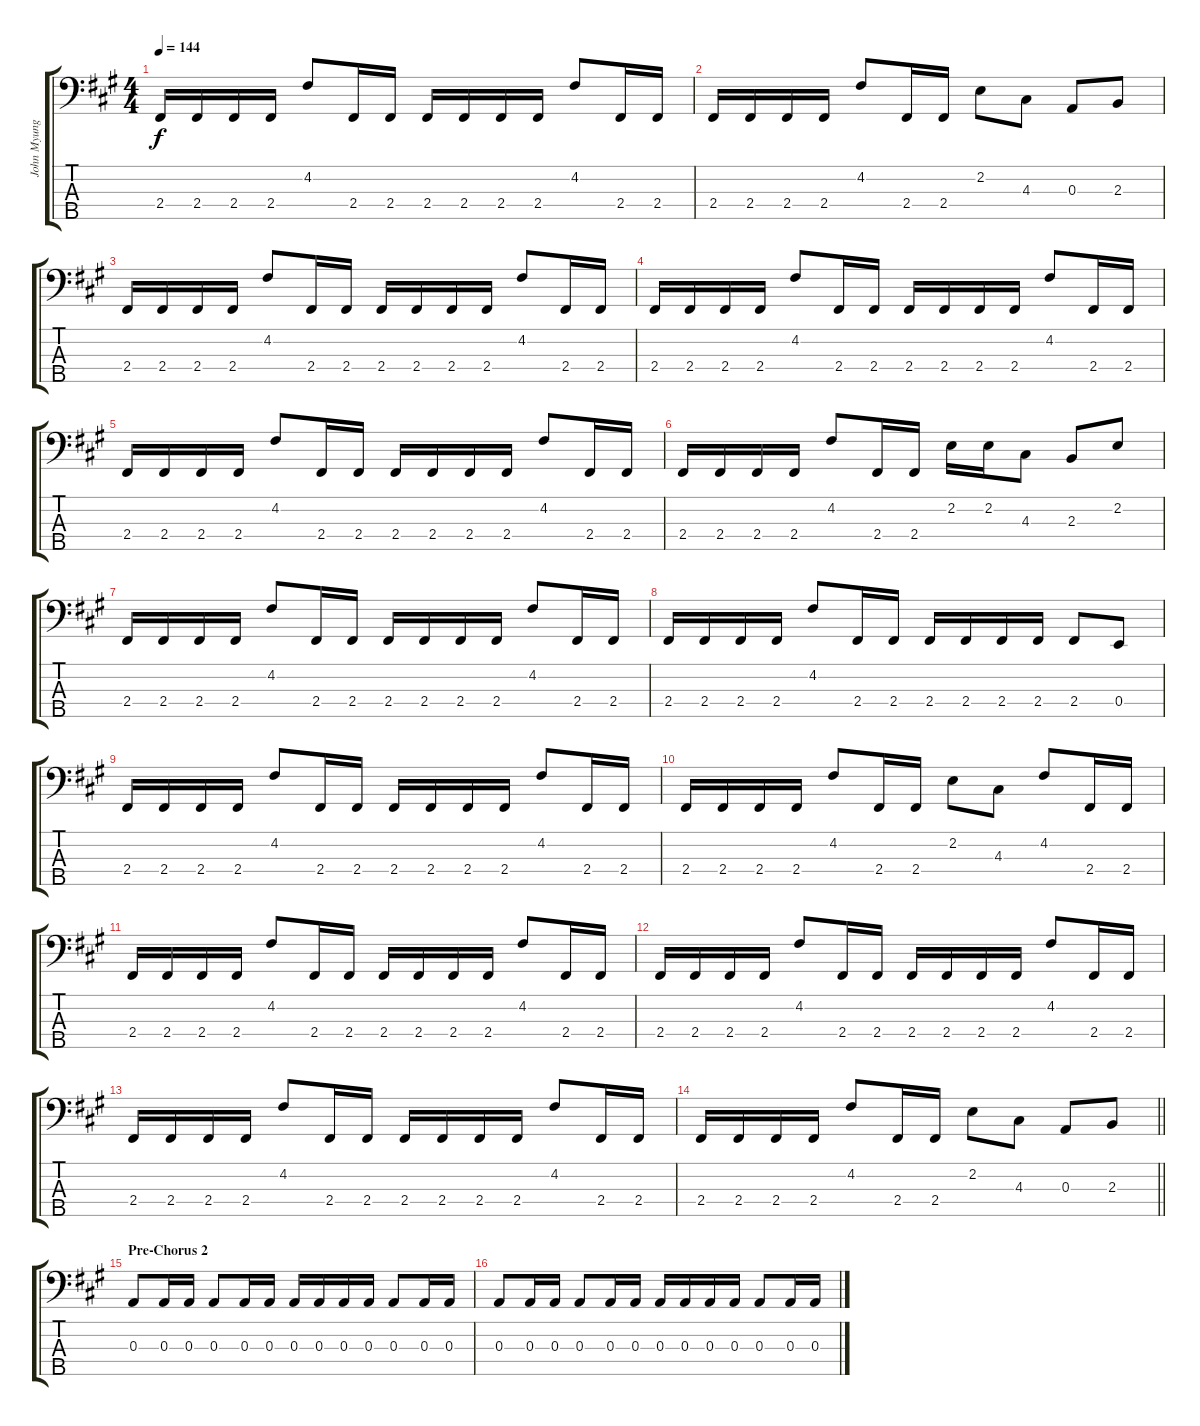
\track ("John Myung Bass" "John Myung") {instrument electricbassfinger}
\staff {score tabs}
\tuning (G2 D2 A1 E1 B0) {hide}
\ts (4 4)
\tempo 144
\clef f4
\ks f#minor
2.4.16{dy f} 2.4.16 2.4.16 2.4.16 4.2.8 2.4.16 2.4.16 2.4.16 2.4.16 2.4.16 2.4.16 4.2.8 2.4.16 2.4.16 |
2.4.16 2.4.16 2.4.16 2.4.16 4.2.8 2.4.16 2.4.16 2.2.8 4.3.8 0.3.8 2.3.8 |
2.4.16 2.4.16 2.4.16 2.4.16 4.2.8 2.4.16 2.4.16 2.4.16 2.4.16 2.4.16 2.4.16 4.2.8 2.4.16 2.4.16 |
2.4.16 2.4.16 2.4.16 2.4.16 4.2.8 2.4.16 2.4.16 2.4.16 2.4.16 2.4.16 2.4.16 4.2.8 2.4.16 2.4.16 |
2.4.16 2.4.16 2.4.16 2.4.16 4.2.8 2.4.16 2.4.16 2.4.16 2.4.16 2.4.16 2.4.16 4.2.8 2.4.16 2.4.16 |
2.4.16 2.4.16 2.4.16 2.4.16 4.2.8 2.4.16 2.4.16 2.2.16 2.2.16 4.3.8 2.3.8 2.2.8 |
2.4.16 2.4.16 2.4.16 2.4.16 4.2.8 2.4.16 2.4.16 2.4.16 2.4.16 2.4.16 2.4.16 4.2.8 2.4.16 2.4.16 |
2.4.16 2.4.16 2.4.16 2.4.16 4.2.8 2.4.16 2.4.16 2.4.16 2.4.16 2.4.16 2.4.16 2.4.8 0.4.8 |
2.4.16 2.4.16 2.4.16 2.4.16 4.2.8 2.4.16 2.4.16 2.4.16 2.4.16 2.4.16 2.4.16 4.2.8 2.4.16 2.4.16 |
2.4.16 2.4.16 2.4.16 2.4.16 4.2.8 2.4.16 2.4.16 2.2.8 4.3.8 4.2.8 2.4.16 2.4.16 |
2.4.16 2.4.16 2.4.16 2.4.16 4.2.8 2.4.16 2.4.16 2.4.16 2.4.16 2.4.16 2.4.16 4.2.8 2.4.16 2.4.16 |
2.4.16 2.4.16 2.4.16 2.4.16 4.2.8 2.4.16 2.4.16 2.4.16 2.4.16 2.4.16 2.4.16 4.2.8 2.4.16 2.4.16 |
2.4.16 2.4.16 2.4.16 2.4.16 4.2.8 2.4.16 2.4.16 2.4.16 2.4.16 2.4.16 2.4.16 4.2.8 2.4.16 2.4.16 |
\barLineRight lightlight
2.4.16 2.4.16 2.4.16 2.4.16 4.2.8 2.4.16 2.4.16 2.2.8 4.3.8 0.3.8 2.3.8 |
\section ("" "Pre-Chorus 2")
0.3.8 0.3.16 0.3.16 0.3.8 0.3.16 0.3.16 0.3.16 0.3.16 0.3.16 0.3.16 0.3.8 0.3.16 0.3.16 |
0.3.8 0.3.16 0.3.16 0.3.8 0.3.16 0.3.16 0.3.16 0.3.16 0.3.16 0.3.16 0.3.8 0.3.16 0.3.16
